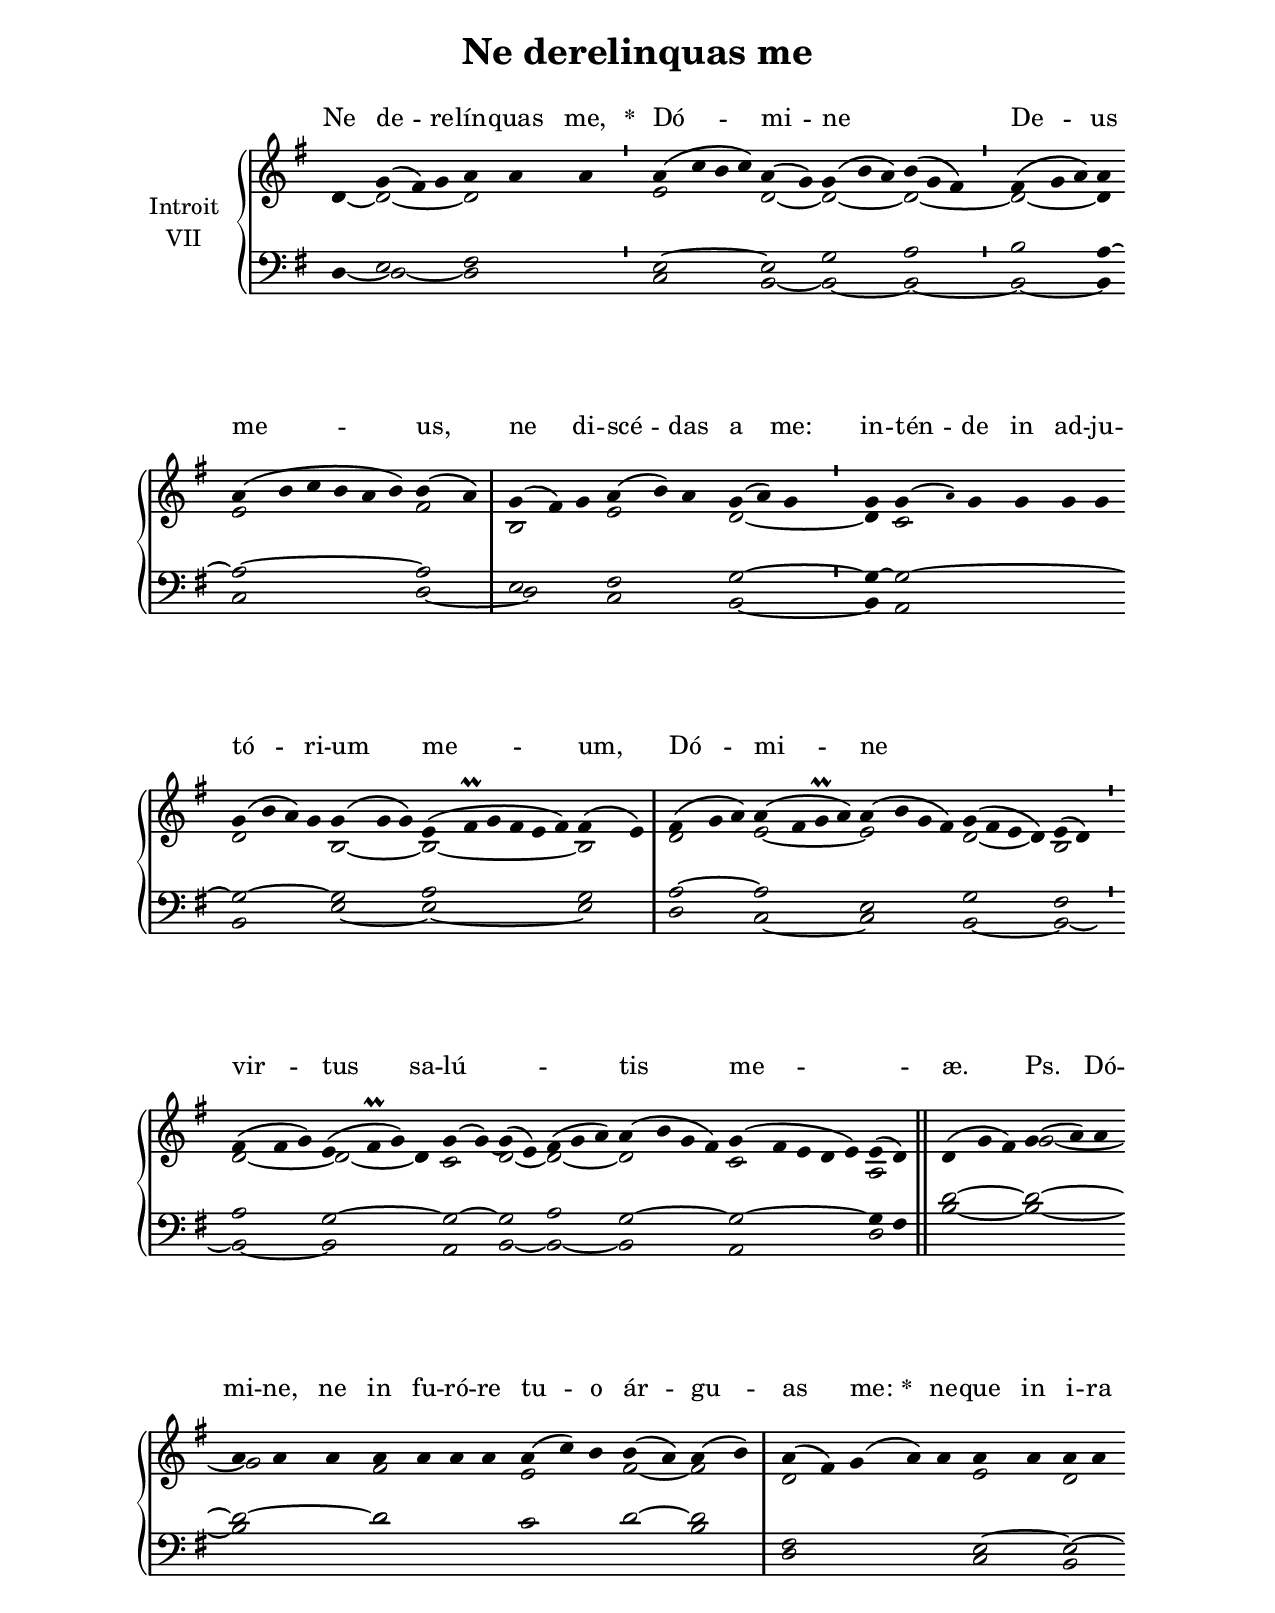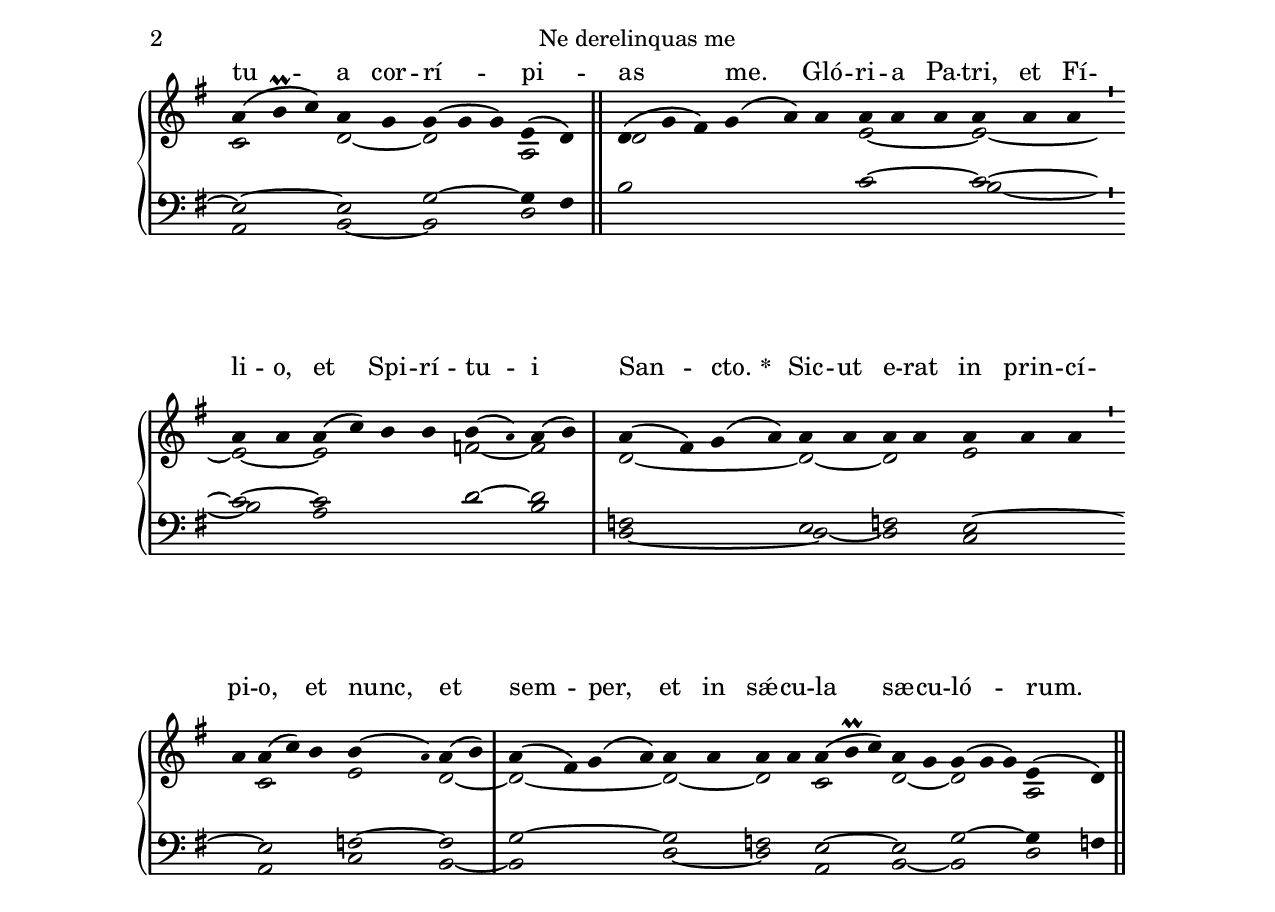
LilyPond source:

\version "2.18"
\include "gregorian.ly"
\include "noh2.ily"


%Page reference: page i.216
%(volume.page)

global = {
 \key d \mixolydian
 \cadenzaOn 
}

\header {
  title = \markup \center-column {"Ne derelinquas me" \vspace #1 }
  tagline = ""
  composer = ""
}

\paper {
 #(include-special-characters)
  oddHeaderMarkup = \markup \fill-line {
    \line {}
    \center-column {
      \on-the-fly #first-page     " "
      \on-the-fly #not-first-page "Ne derelinquas me"
    }
    \line { \on-the-fly #print-page-number-check-first \fromproperty #'page:page-number-string }
  }
  evenHeaderMarkup = \markup \fill-line {
    \line { \on-the-fly #print-page-number-check-first \fromproperty #'page:page-number-string }
    \center-column { "Ne derelinquas me" }
    \line {}
  }
}

chantText = \lyricmode {
Ne de -- re -- lín -- quas me, 
\set stanza = " * " Dó -- mi -- ne _ De -- us me -- us, 
ne di -- scé -- das a me: in -- tén -- de in ad -- ju -- tó -- ri -- um me -- um, 
Dó -- mi -- ne _ _ vir -- tus sa -- lú -- _ tis me -- _ æ. Ps. 
Dó -- mi -- ne, ne in fu -- ró -- re tu -- o ár -- gu -- as me: 
\set stanza = " * " 
ne -- que in i -- ra tu -- a cor -- rí -- pi -- as me. 
Gló -- ri -- a Pa -- tri, et Fí -- li -- o, et Spi -- rí -- tu -- i San -- cto. 
\set stanza = " * " 
Sic -- ut e -- rat in prin -- cí -- pi -- o, et nunc, et sem -- per, 
et in sǽ -- cu -- la sæ -- cu -- ló -- rum. A -- men. }

chantMusic = {
\tieDown   d'4 g'4 ( fis'4) g'4 a'4 a'4 a'4 \divisioMinima
 a'4 ( c''4 b'4 c''4) a'4 ( g'4) g'4 ( b'4 a'4) b'4 ( g'4 fis'4) \divisioMinima
 fis'4 ( g'4 a'4) a'4 \forceBreak
 a'4 ( b'4 c''4 b'4 a'4 b'4) b'4 ( a'4) \divisioMaxima
 g'4 ( fis'4) g'4 a'4 ( b'4) a'4 g'4 ( a'4) g'4 \divisioMinima
 g'4 g'4 ( \once \tweak #'font-size #-4 a' ) g'4 g'4 g'4 g'4 \forceBreak
 g'4 ( b'4 a'4) g'4 g'4 ( g'4 g'4) e'4 ( fis'\prall g'4 fis'4 e'4 fis'4) fis'4 ( e'4) \divisioMaxima
 fis'4 ( g'4 a'4) a'4 ( fis'4 g'\prall a'4) a'4 ( b'4 g'4 fis'4) g'4 ( fis'4 e'4 d'4) e'4 ( d'4) \divisioMinima \forceBreak

 fis'4 ( fis'4 g'4) e'4 ( fis'\prall g'4) d'4 g'4 ( g'4) ~ g'4 ( e'4) fis'4 ( g'4 a'4) a'4 ( b'4 g'4 fis'4) g'4 ( fis'4 e'4 d'4 e'4) e'4 ( d'4) \finalis
 d'4 ( g'4 fis'4) g'4 ( a'4) a'4 \forceBreak
 a'4 a'4 a'4 a'4 a'4 a'4 a'4 a'4 ( c''4) b'4 b'4 ( a'4) a'4 ( b'4) \divisioMaxima
 a'4 ( fis'4) g'4 ( a'4) a'4 a'4 a'4 a'4 a'4 \forceBreak
 a'4 ( b'\prall c''4) a'4 g'4 g'4 ( g'4 g'4) e'4 ( d'4) \finalis
  d'4 ( g'4 fis'4) g'4 ( a'4) a'4 a'4 a'4 a'4 a'4 a'4 a'4 \divisioMinima \forceBreak

 a'4 a'4 a'4 ( c''4) b'4 b'4 b'4 ( \once \tweak #'font-size #-4 a' ) a'4 ( b'4) \divisioMaxima
 a'4 ( fis'4) g'4 ( a'4) a'4 a'4 a'4 a'4 a'4 a'4 a'4 \divisioMinima \forceBreak

 a'4 a'4 ( c''4) b'4 b'4 ( \once \tweak #'font-size #-4 a' ) a'4 ( b'4) \divisioMaxima
 a'4 ( fis'4) g'4 ( a'4) a'4 a'4 a'4 a'4 a'4 ( b'\prall c''4) a'4 g'4 g'4 ( g'4 g'4) e'4 ( d'4) \finalis

}

altoMusic = {
d'4 ~ d'2*3/2 ~ d'2*3/2 \divisioMinima
e'2*4/2 d'2 ~ d'2*3/2 ~ d'2*3/2 ~ \divisioMinima
d'2*3/2 ~ d'4 e'2*6/2 fis'2 \divisioMaxima
b2*3/2 e'2*3/2 d'2*3/2 ~ \divisioMinima
d'4 c'2*6/2 d'2*4/2 b2*3/2 ~ b2*6/2 ~ b2 \divisioMaxima
d'2*3/2 e'2*4/2 ~ e'2*4/2 d'2*3/2 ~ d'4 b2 \divisioMinima
d'2*3/2 ~ d'2*3/2 ~ d'4 c'2 d'2 ~ d'2*3/2 ~ d'2*4/2 c'2*5/2 a2 \finalis
r2*3/2 g'2*3/2 ~ g'2*3/2 fis'2*4/2 e'2*3/2 fis'2 ~ fis'2 \divisioMaxima
d'2*5/2 e'2 d'2 c'2*3/2 d'2 ~ d'2*3/2 a2 d'2*6/2 e'2*3/2 ~ e'2*3/2 ~ \divisioMinima
e'2 ~ e'2*4/2 f'2 ~ f'2 \divisioMaxima
d'2*4/2 ~ d'2 ~ d'2 e'2*4/2 c'2*3/2 e'2 d'2 ~ \divisioMaxima
d'2*4/2 ~ d'2 ~ d'2 c'2*3/2 d'2 ~ d'2*3/2 a2 \finalis
}

tenorMusic = {
r4 e2*3/2 fis2*3/2 \divisioMinima
e2*4/2 ~ e2 g2*3/2 a2*3/2 \divisioMinima
b2*3/2 a4 ~ a2*6/2 ~ a2 \divisioMaxima
e2*3/2 fis2*3/2 g2*3/2 ~ \divisioMinima
g4 ~ g2*6/2 ~ g2*4/2 ~ g2*3/2 a2*6/2 g2 \divisioMaxima
a2*3/2 ~ a2*4/2 e2*4/2 g2*4/2 fis2 \divisioMinima
a2*3/2 g2*4/2 ~ g2 ~ g2 a2*3/2 g2*4/2 ~ g2*5/2 ~ g4 fis4 \finalis
d'2*3/2 ~ d'2*3/2 ~ d'2*3/2 ~ d'2*4/2 c'2*3/2 d'2 ~ d'2 \divisioMaxima
fis2*5/2 e2 ~ e2 ~ e2*3/2 ~ e2 g2*3/2 ~ g4 fis4 b2*6/2 c'2*3/2 ~ c'2*3/2 ~ \divisioMinima
c'2 ~ c'2*4/2 d'2 ~ d'2 \divisioMaxima
f2*4/2 e2 f2 e2*4/2 ~ e2*3/2 f2 ~ f2 \divisioMaxima
g2*4/2 ~ g2 f2 e2*3/2 ~ e2 g2*3/2 ~ g4 f4 \finalis
}

bassMusic = {
d4 ~ d2*3/2 ~ d2*3/2 \divisioMinima
c2*4/2 b,2 ~ b,2*3/2 ~ b,2*3/2 ~ \divisioMinima
b,2*3/2 ~ b,4 c2*6/2 d2 ~ \divisioMaxima
d2*3/2 c2*3/2 b,2*3/2 ~ \divisioMinima
b,4 a,2*6/2 b,2*4/2 e2*3/2 ~ e2*6/2 ~ e2 \divisioMaxima
d2*3/2 c2*4/2 ~ c2*4/2 b,2*4/2 ~ b,2 ~ \divisioMinima
b,2*3/2 ~ b,2*4/2 a,2 b,2 ~ b,2*3/2 ~ b,2*4/2 a,2*5/2 d2 \finalis
b2*3/2 ~ b2*3/2 ~ b2*3/2 d'2*4/2 r2*5/2 b2 \divisioMaxima
d2*5/2 c2 b,2 a,2*3/2 b,2 ~ b,2*3/2 d2 r2*9/2 b2*3/2 ~ \divisioMinima
b2 a2*4/2 d'2 b2 \divisioMaxima
d2*4/2 ~ d2 ~ d2 c2*4/2 a,2*3/2 c2 b,2 ~ \divisioMaxima
b,2*4/2 d2 ~ d2 a,2*3/2 b,2 ~ b,2*3/2 d2 \finalis
}

voiceLines = {
\voiceLineStyle


}

\score{
  <<
    \new GrandStaff <<
      \set GrandStaff.autoBeaming = ##f
      \set GrandStaff.instrumentName = \markup \center-column {
        "Introit"
        "VII"
      }
      \new Staff = up <<
        \new Voice = "chant" {
          \voiceOne \global \chantMusic
        }
        \new Voice {
          \voiceTwo \global \altoMusic
        }
      >>

      \new Staff = down <<
        \clef bass
        \new Voice {
          \voiceOne \global \tenorMusic
        }
        \new Voice {
          \voiceTwo \global \bassMusic
        }
	\new Voice {
        \voiceThree \global \voiceLines
        }
      >>
    >>
    \new Lyrics \lyricsto chant {
      \chantText
    }
  >>
  \layout{
  }
  \midi{
    \tempo 4 = 125
  }
}
